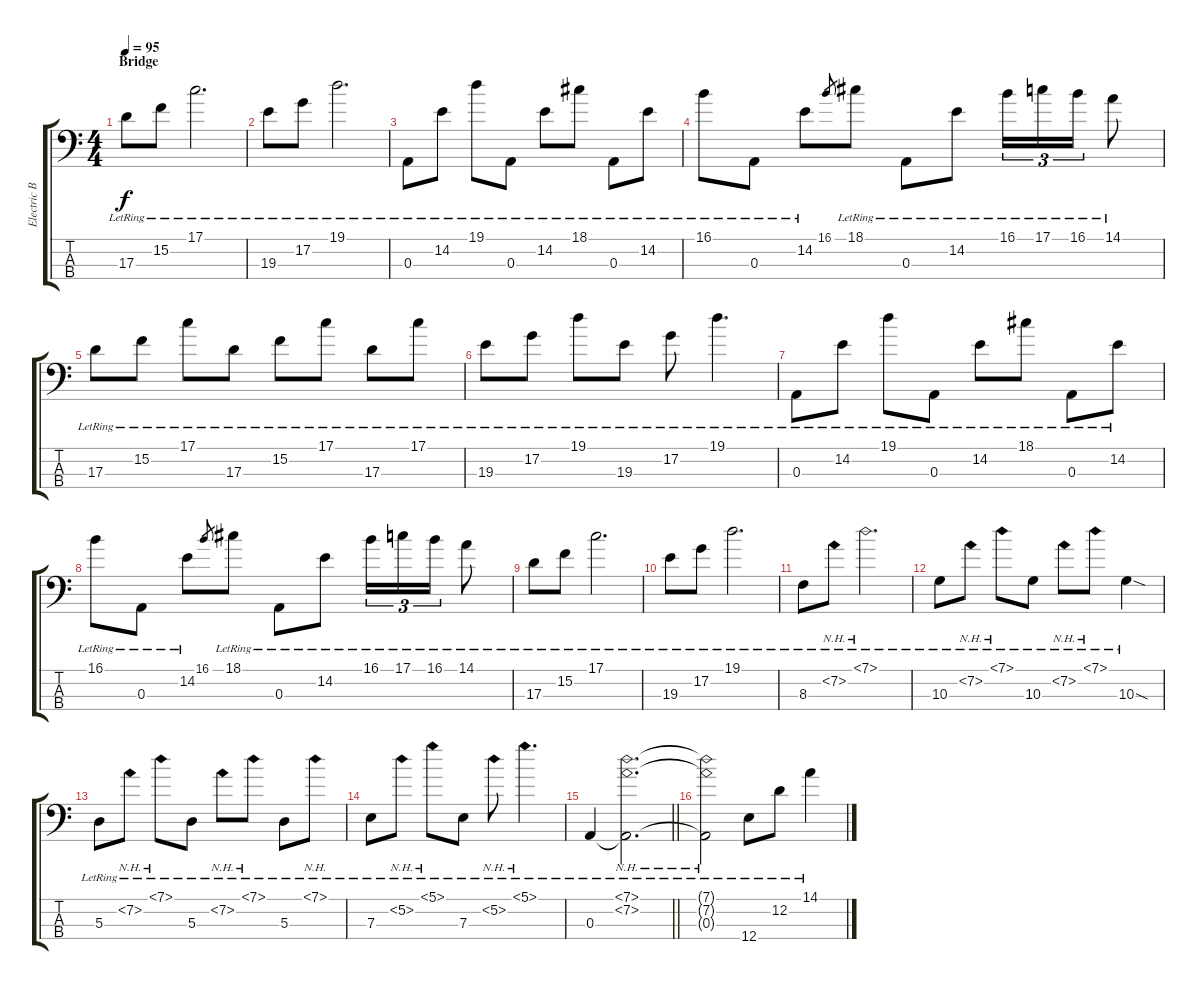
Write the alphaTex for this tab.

\track ("Electric Bass" "Electric B") {instrument electricbassfinger}
\staff {score tabs}
\tuning (G2 D2 A1 E1) {hide}
\ts (4 4)
\section ("" "Bridge")
\tempo 95
\clef f4
\ks c
17.3{lr}.8{dy f} 15.2{lr}.8 17.1{lr}.2{d} |
19.3{lr}.8 17.2{lr}.8 19.1{lr}.2{d} |
0.3{lr}.8 14.2{lr}.8 19.1{lr}.8 0.3{lr}.8 14.2{lr}.8 18.1{lr}.8 0.3{lr}.8 14.2{lr}.8 |
16.1{lr}.8 0.3{lr}.8 14.2{lr}.8 16.1.8{gr} 18.1{lr}.8 0.3{lr}.8 14.2{lr}.8 16.1{lr}.16{tu (3 2)} 17.1{lr}.16{tu (3 2)} 16.1{lr}.16{tu (3 2)} 14.1{lr}.8 |
17.3{lr}.8 15.2{lr}.8 17.1{lr}.8 17.3{lr}.8 15.2{lr}.8 17.1{lr}.8 17.3{lr}.8 17.1{lr}.8 |
19.3{lr}.8 17.2{lr}.8 19.1{lr}.8 19.3{lr}.8 17.2{lr}.8 19.1{lr}.4{d} |
0.3{lr}.8 14.2{lr}.8 19.1{lr}.8 0.3{lr}.8 14.2{lr}.8 18.1{lr}.8 0.3{lr}.8 14.2{lr}.8 |
16.1{lr}.8 0.3{lr}.8 14.2{lr}.8 16.1.8{gr} 18.1{lr}.8 0.3{lr}.8 14.2{lr}.8 16.1{lr}.16{tu (3 2)} 17.1{lr}.16{tu (3 2)} 16.1{lr}.16{tu (3 2)} 14.1{lr}.8 |
17.3{lr}.8 15.2{lr}.8 17.1{lr}.2{d} |
19.3{lr}.8 17.2{lr}.8 19.1{lr}.2{d} |
8.3{lr}.8 7.2{nh lr}.8 7.1{nh lr}.2{d} |
10.3{lr}.8 7.2{nh lr}.8 7.1{nh lr}.8 10.3{lr}.8 7.2{nh lr}.8 7.1{nh lr}.8 10.3{sod lr}.4 |
5.3{lr}.8 7.2{nh lr}.8 7.1{nh lr}.8 5.3{lr}.8 7.2{nh lr}.8 7.1{nh lr}.8 5.3{lr}.8 7.1{nh lr}.8 |
7.3{lr}.8 5.2{nh lr}.8 5.1{nh lr}.8 7.3{lr}.8 5.2{nh lr}.8 5.1{nh lr}.4{d} |
\barLineRight lightlight
0.3{lr}.4 (7.1{nh lr} 7.2{nh lr} 0.3{lr t}).2{d} |
(7.1{nh lr t} 7.2{nh lr t} 0.3{lr t}).2 12.4{lr}.8 12.2{lr}.8 14.1{lr}.4
